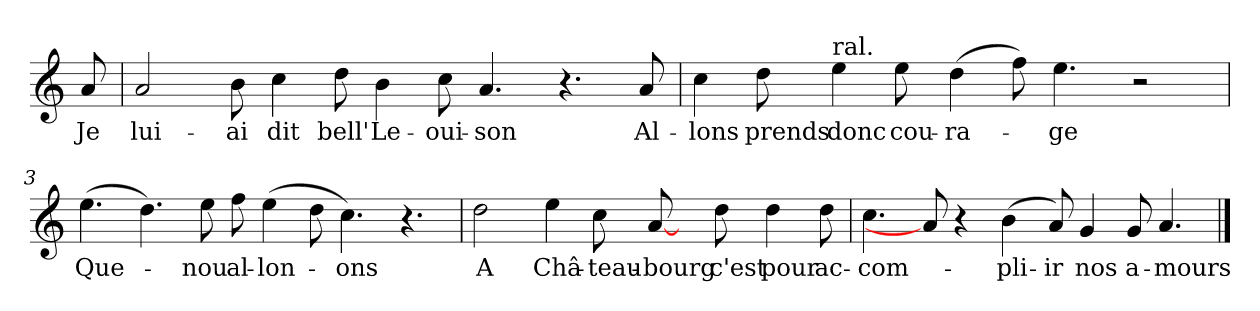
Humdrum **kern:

**kern	**text
*part1	*part1
*staff1	*staff1
*clefG2	*
*k[]	*
*C:	*
=	=
!	!LO:LY:b
8a/	Je
=1	=1
!	!LO:LY:b
2a/	lui-
!	!LO:LY:b
8b\	-ai
!	!LO:LY:b
4cc\	dit
!	!LO:LY:b
8dd\	bell'
!	!LO:LY:b
4b\	Le-
!	!LO:LY:b
8cc\	-oui-
!	!LO:LY:b
4.a/	-son
4.r	.
!	!LO:LY:b
8a/	Al-
=2	=2
!	!LO:LY:b
4cc\	-lons
!	!LO:LY:b
8dd\	prends
!LO:TX:a:t=ral.	!
!	!LO:LY:b
4ee\	donc
!	!LO:LY:b
8ee\	cou-
!	!LO:LY:b
(>4dd\	-ra-
8ff\)	.
!	!LO:LY:b
4.ee\	-ge
2r	.
!!LO:LB:g=z
=3	=3
!	!LO:LY:b
(>4.ee\	Que-
4.dd\)	.
!	!LO:LY:b
8ee\	-nou
!	!LO:LY:b
8ff\	al-
!	!LO:LY:b
(>4ee\	-lon-
8dd\	.
!	!LO:LY:b
4.cc\)	-ons
4.r	.
=4	=4
!	!LO:LY:b
2dd\	A
!	!LO:LY:b
4ee\	Châ-
!	!LO:LY:b
8cc\	-teau-
!	!LO:LY:b
[8a/	-bourg
8ryy	.
!	!LO:LY:b
8dd\	c'est
!	!LO:LY:b
4dd\	pour
!	!LO:LY:b
8dd\	ac-
=5	=5
!	!LO:LY:b
4.cc\	-com-
8a/]	.
4r	.
!	!LO:LY:b
(>4b\	-pli-
!	!LO:LY:b
8a/)	-ir
!	!LO:LY:b
4g/	nos
!	!LO:LY:b
8g/	a-
!	!LO:LY:b
4.a/	-mours
==	==
*-	*-
